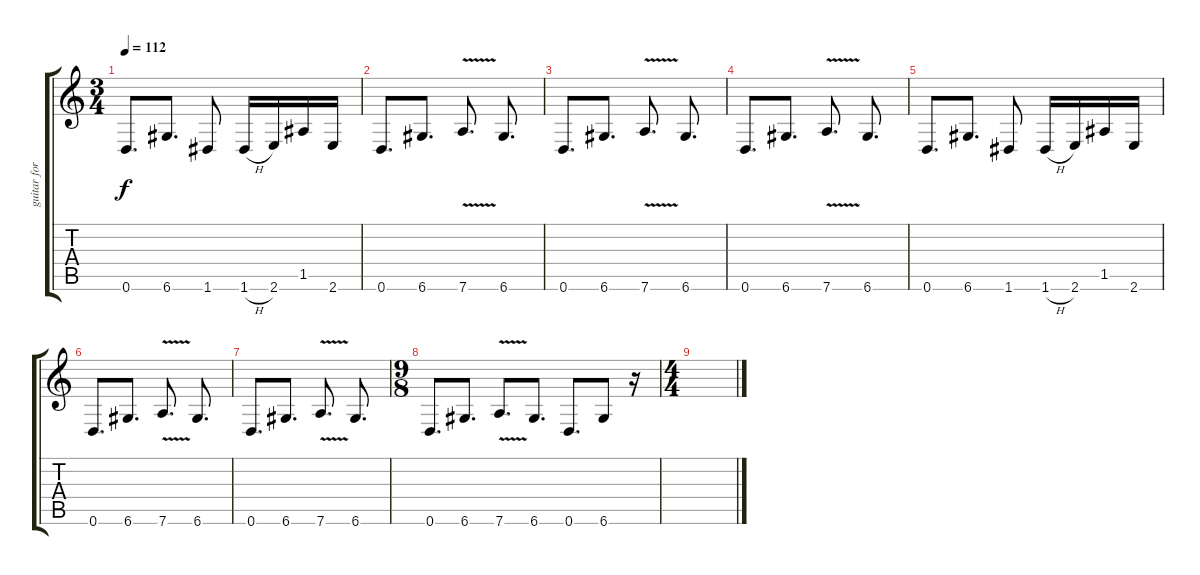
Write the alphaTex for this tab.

\track ("guitar for more heaviness" "guitar for") {instrument distortionguitar}
\staff {score tabs}
\tuning (E4 B3 G3 D3 A2 D2) {hide}
\ts (3 4)
\tempo 112
\clef g2
\ks c
0.6.8{d dy f} 6.6.8{d} 1.6.8 1.6{h}.16 2.6.16 1.5.16 2.6.16 |
0.6.8{d} 6.6.8{d} 7.6{v}.8{d} 6.6.8{d} |
0.6.8{d} 6.6.8{d} 7.6{v}.8{d} 6.6.8{d} |
0.6.8{d} 6.6.8{d} 7.6{v}.8{d} 6.6.8{d} |
0.6.8{d} 6.6.8{d} 1.6.8 1.6{h}.16 2.6.16 1.5.16 2.6.16 |
0.6.8{d} 6.6.8{d} 7.6{v}.8{d} 6.6.8{d} |
0.6.8{d} 6.6.8{d} 7.6{v}.8{d} 6.6.8{d} |
\ts (9 8)
0.6.8{d} 6.6.8{d} 7.6{v}.8{d} 6.6.8{d} 0.6.8{d} 6.6.8 r.16 |
\ts (4 4)
